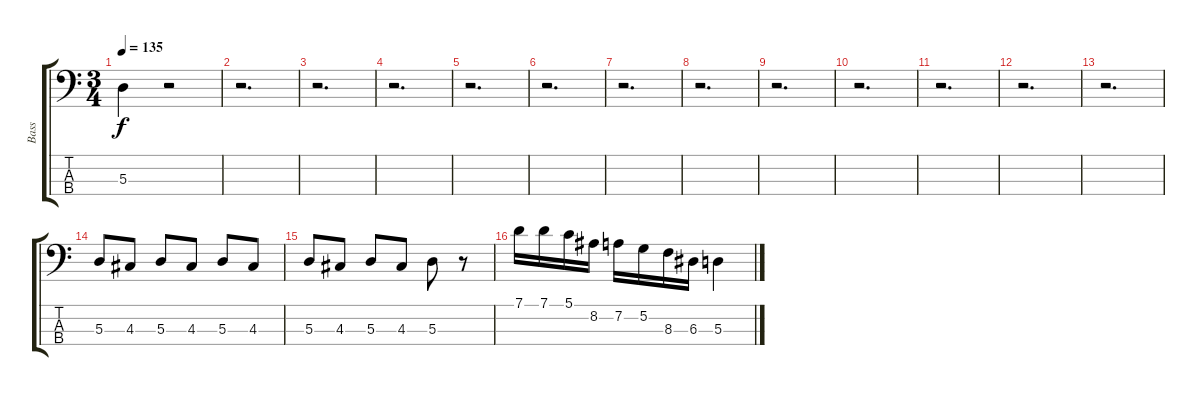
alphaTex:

\track ("Bass" "Bass") {instrument electricbasspick}
\staff {score tabs}
\tuning (G2 D2 A1 E1) {hide}
\ts (3 4)
\tempo 135
\clef f4
\ks c
5.3.4{dy f} r.2 |
r.2{d} |
r.2{d} |
r.2{d} |
r.2{d} |
r.2{d} |
r.2{d} |
r.2{d} |
r.2{d} |
r.2{d} |
r.2{d} |
r.2{d} |
r.2{d} |
5.3.8 4.3.8 5.3.8 4.3.8 5.3.8 4.3.8 |
5.3.8 4.3.8 5.3.8 4.3.8 5.3.8 r.8 |
7.1.16 7.1.16 5.1.16 8.2.16 7.2.16 5.2.16 8.3.16 6.3.16 5.3.4
